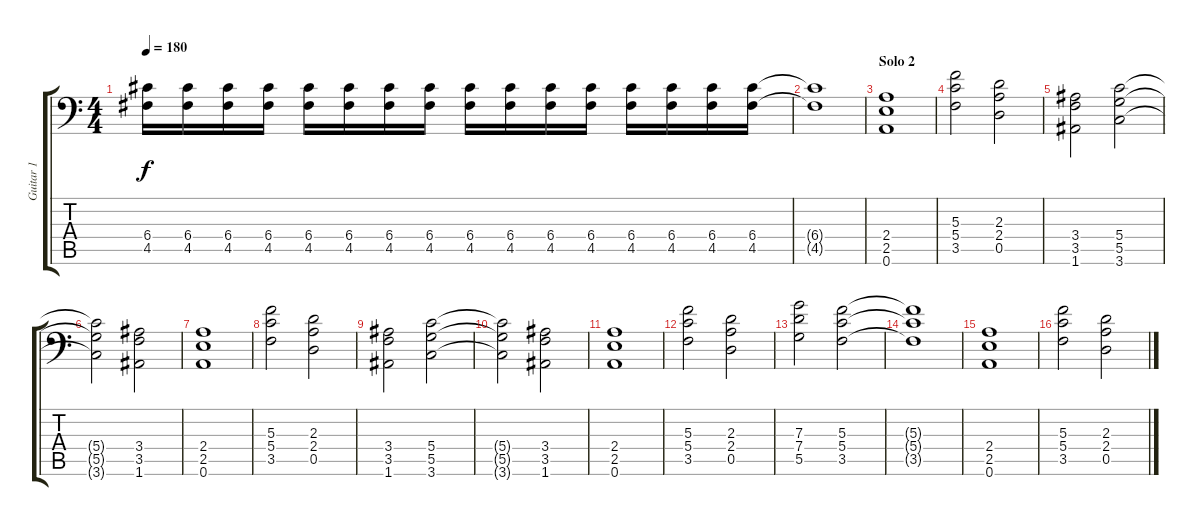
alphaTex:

\track ("Guitar 1" "Guitar 1") {instrument overdrivenguitar}
\staff {score tabs}
\tuning (A3 E3 C3 G2 D2 A1) {hide}
\ts (4 4)
\tempo 180
\clef f4
\ks c
(6.4 4.5).16{dy f} (6.4 4.5).16 (6.4 4.5).16 (6.4 4.5).16 (6.4 4.5).16 (6.4 4.5).16 (6.4 4.5).16 (6.4 4.5).16 (6.4 4.5).16 (6.4 4.5).16 (6.4 4.5).16 (6.4 4.5).16 (6.4 4.5).16 (6.4 4.5).16 (6.4 4.5).16 (6.4 4.5).16 |
(6.4{t} 4.5{t}).1 |
\section ("" "Solo 2")
(2.4 2.5 0.6).1 |
(5.3 5.4 3.5).2 (2.3 2.4 0.5).2 |
(3.4 3.5 1.6).2 (5.4 5.5 3.6).2 |
(5.4{t} 5.5{t} 3.6{t}).2 (3.4 3.5 1.6).2 |
(2.4 2.5 0.6).1 |
(5.3 5.4 3.5).2 (2.3 2.4 0.5).2 |
(3.4 3.5 1.6).2 (5.4 5.5 3.6).2 |
(5.4{t} 5.5{t} 3.6{t}).2 (3.4 3.5 1.6).2 |
(2.4 2.5 0.6).1 |
(5.3 5.4 3.5).2 (2.3 2.4 0.5).2 |
(7.3 7.4 5.5).2 (5.3 5.4 3.5).2 |
(5.3{t} 5.4{t} 3.5{t}).1 |
(2.4 2.5 0.6).1 |
(5.3 5.4 3.5).2 (2.3 2.4 0.5).2
